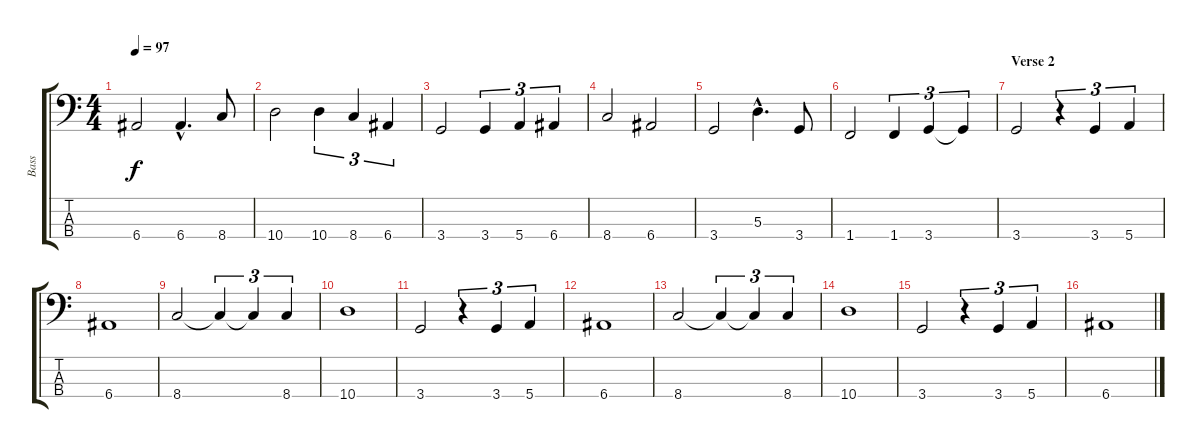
\track ("Bass" "Bass") {instrument electricbasspick}
\staff {score tabs}
\tuning (G2 D2 A1 E1) {hide}
\ts (4 4)
\tempo 97
\clef f4
\ks c
6.4.2{dy f} 6.4{hac}.4{d} 8.4.8 |
10.4.2 10.4.4{tu (3 2)} 8.4.4{tu (3 2)} 6.4.4{tu (3 2)} |
3.4.2 3.4.4{tu (3 2)} 5.4.4{tu (3 2)} 6.4.4{tu (3 2)} |
8.4.2 6.4.2 |
3.4.2 5.3{hac}.4{d} 3.4.8 |
1.4.2 1.4.4{tu (3 2)} 3.4.4{tu (3 2)} 3.4{t}.4{tu (3 2)} |
\section ("" "Verse 2")
3.4.2 r.4{tu (3 2)} 3.4.4{tu (3 2)} 5.4.4{tu (3 2)} |
6.4.1 |
8.4.2 8.4{t}.4{tu (3 2)} 8.4{t}.4{tu (3 2)} 8.4.4{tu (3 2)} |
10.4.1 |
3.4.2 r.4{tu (3 2)} 3.4.4{tu (3 2)} 5.4.4{tu (3 2)} |
6.4.1 |
8.4.2 8.4{t}.4{tu (3 2)} 8.4{t}.4{tu (3 2)} 8.4.4{tu (3 2)} |
10.4.1 |
3.4.2 r.4{tu (3 2)} 3.4.4{tu (3 2)} 5.4.4{tu (3 2)} |
6.4.1
